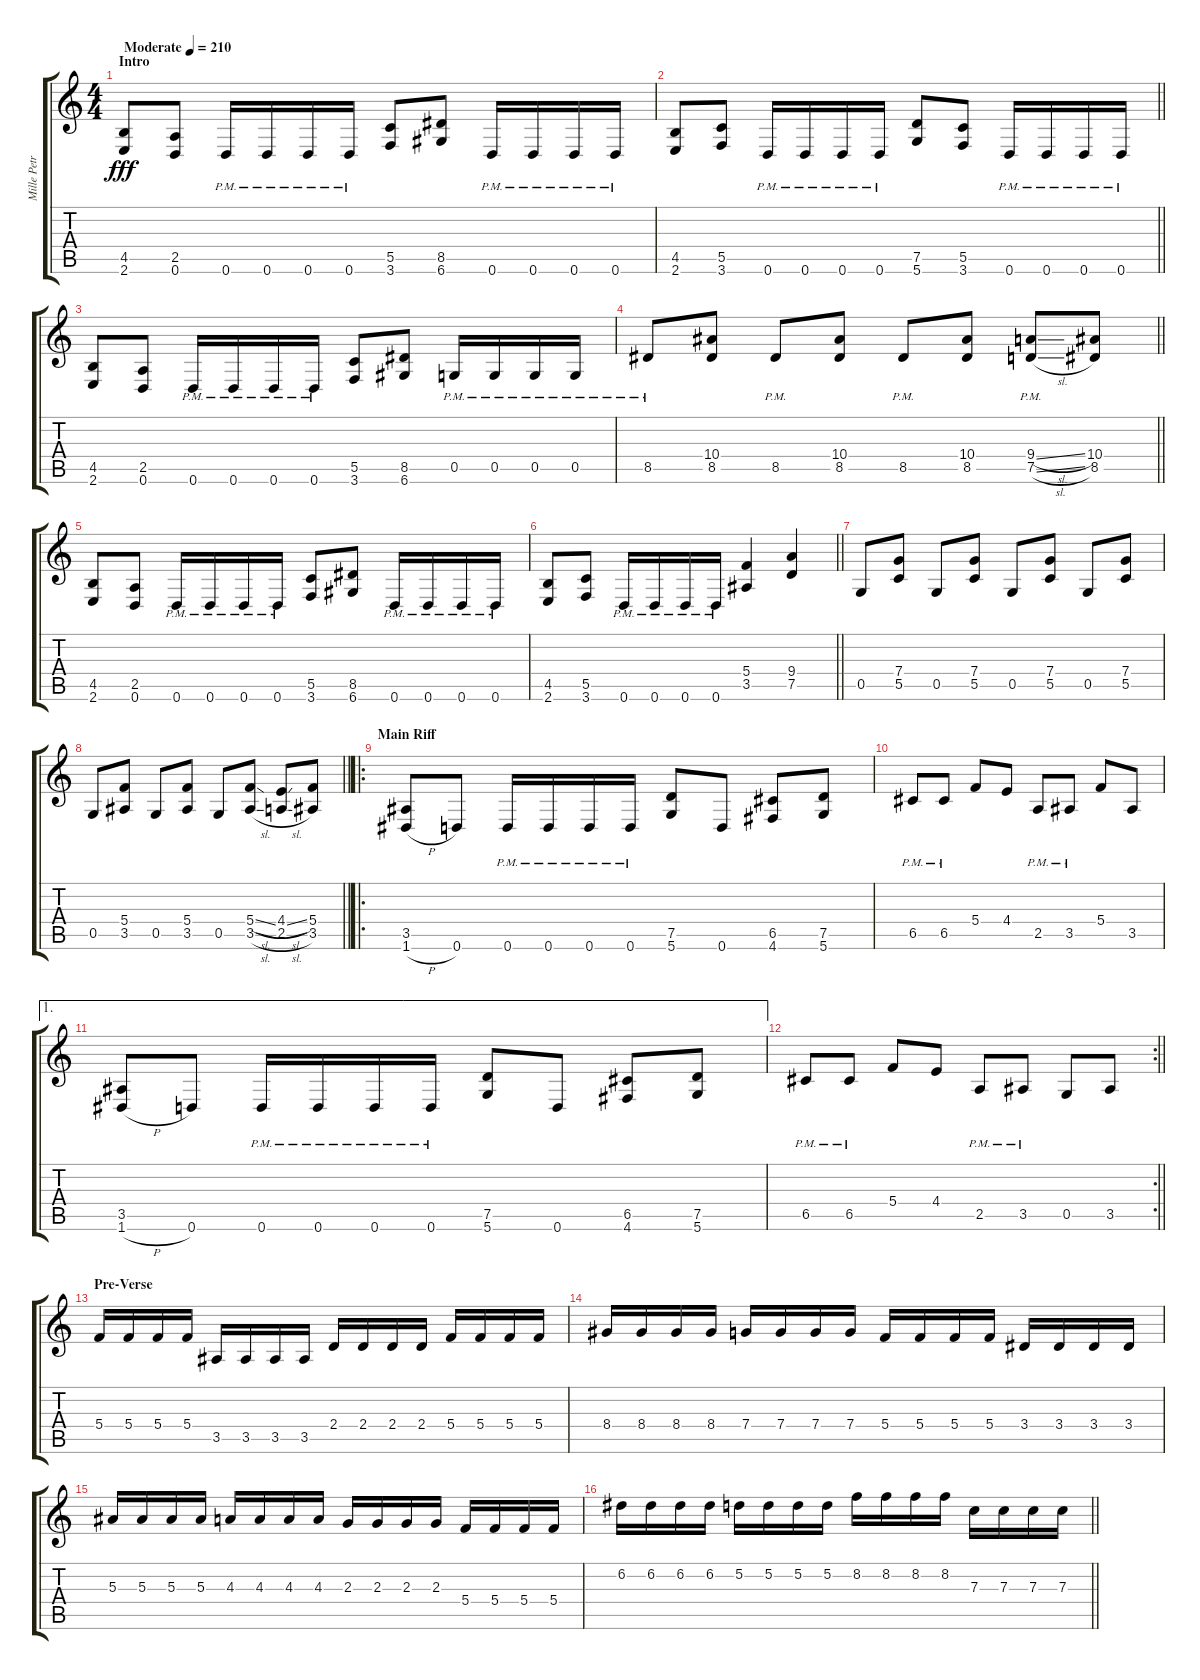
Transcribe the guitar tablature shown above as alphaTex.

\track ("Mille Petrozza" "Mille Petr") {instrument distortionguitar}
\staff {score tabs}
\tuning (D4 A3 F3 C3 G2 D2) {hide}
\ts (4 4)
\section ("" "Intro")
\tempo (210 "Moderate")
\clef g2
\ks c
(4.5 2.6).8{dy fff instrument distortionguitar} (2.5 0.6).8 0.6{pm}.16 0.6{pm}.16 0.6{pm}.16 0.6{pm}.16 (5.5 3.6).8 (8.5 6.6).8 0.6{pm}.16 0.6{pm}.16 0.6{pm}.16 0.6{pm}.16 |
\barLineRight lightlight
(4.5 2.6).8 (5.5 3.6).8 0.6{pm}.16 0.6{pm}.16 0.6{pm}.16 0.6{pm}.16 (7.5 5.6).8 (5.5 3.6).8 0.6{pm}.16 0.6{pm}.16 0.6{pm}.16 0.6{pm}.16 |
(4.5 2.6).8 (2.5 0.6).8 0.6{pm}.16 0.6{pm}.16 0.6{pm}.16 0.6{pm}.16 (5.5 3.6).8 (8.5 6.6).8 0.5{pm}.16 0.5{pm}.16 0.5{pm}.16 0.5{pm}.16 |
\barLineRight lightlight
8.5{pm}.8 (10.4 8.5).8 8.5{pm}.8 (10.4 8.5).8 8.5{pm}.8 (10.4 8.5).8 (9.4{sl} 7.5{sl pm}).8 (10.4 8.5).8 |
(4.5 2.6).8 (2.5 0.6).8 0.6{pm}.16 0.6{pm}.16 0.6{pm}.16 0.6{pm}.16 (5.5 3.6).8 (8.5 6.6).8 0.6{pm}.16 0.6{pm}.16 0.6{pm}.16 0.6{pm}.16 |
\barLineRight lightlight
(4.5 2.6).8 (5.5 3.6).8 0.6{pm}.16 0.6{pm}.16 0.6{pm}.16 0.6{pm}.16 (5.4 3.5).4 (9.4 7.5).4 |
0.5.8 (7.4 5.5).8 0.5.8 (7.4 5.5).8 0.5.8 (7.4 5.5).8 0.5.8 (7.4 5.5).8 |
\barLineRight lightlight
0.5.8 (5.4 3.5).8 0.5.8 (5.4 3.5).8 0.5.8 (5.4{sl} 3.5{sl}).8 (4.4{sl} 2.5{sl}).8 (5.4 3.5).8 |
\ro
\section ("" "Main Riff")
(3.5 1.6{h}).8 0.6.8 0.6{pm}.16 0.6{pm}.16 0.6{pm}.16 0.6{pm}.16 (7.5 5.6).8 0.6.8 (6.5 4.6).8 (7.5 5.6).8 |
6.5{pm}.8 6.5{pm}.8 5.4.8 4.4.8 2.5{pm}.8 3.5{pm}.8 5.4.8 3.5.8 |
\ae 1
(3.5 1.6{h}).8 0.6.8 0.6{pm}.16 0.6{pm}.16 0.6{pm}.16 0.6{pm}.16 (7.5 5.6).8 0.6.8 (6.5 4.6).8 (7.5 5.6).8 |
\rc 2
\barLineRight lightlight
6.5{pm}.8 6.5{pm}.8 5.4.8 4.4.8 2.5{pm}.8 3.5{pm}.8 0.5.8 3.5.8 |
\section ("" "Pre-Verse")
5.4.16 5.4.16 5.4.16 5.4.16 3.5.16 3.5.16 3.5.16 3.5.16 2.4.16 2.4.16 2.4.16 2.4.16 5.4.16 5.4.16 5.4.16 5.4.16 |
8.4.16 8.4.16 8.4.16 8.4.16 7.4.16 7.4.16 7.4.16 7.4.16 5.4.16 5.4.16 5.4.16 5.4.16 3.4.16 3.4.16 3.4.16 3.4.16 |
5.3.16 5.3.16 5.3.16 5.3.16 4.3.16 4.3.16 4.3.16 4.3.16 2.3.16 2.3.16 2.3.16 2.3.16 5.4.16 5.4.16 5.4.16 5.4.16 |
\barLineRight lightlight
6.2.16 6.2.16 6.2.16 6.2.16 5.2.16 5.2.16 5.2.16 5.2.16 8.2.16 8.2.16 8.2.16 8.2.16 7.3.16 7.3.16 7.3.16 7.3.16
